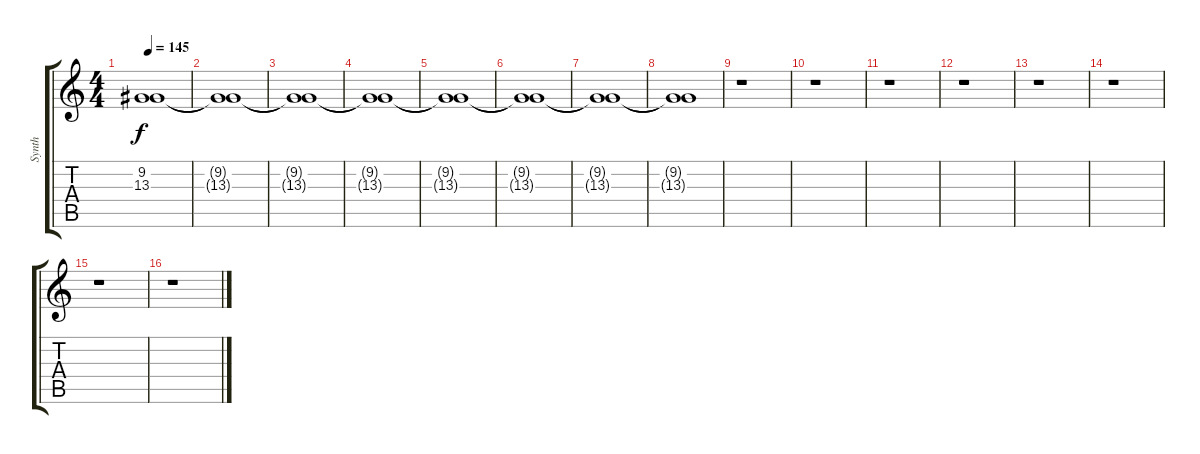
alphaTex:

\track ("Synth" "Synth") {instrument choiraahs}
\staff {score tabs}
\tuning (E4 B3 G3 D3 A2 E2) {hide}
\ts (4 4)
\tempo 145
\clef g2
\ks c
(9.2{t} 13.3{t}).1{dy f} |
(9.2{t} 13.3{t}).1 |
(9.2{t} 13.3{t}).1 |
(9.2{t} 13.3{t}).1 |
(9.2{t} 13.3{t}).1 |
(9.2{t} 13.3{t}).1 |
(9.2{t} 13.3{t}).1 |
(9.2{t} 13.3{t}).1 |
r.1 |
r.1 |
r.1 |
r.1 |
r.1 |
r.1 |
r.1 |
r.1
